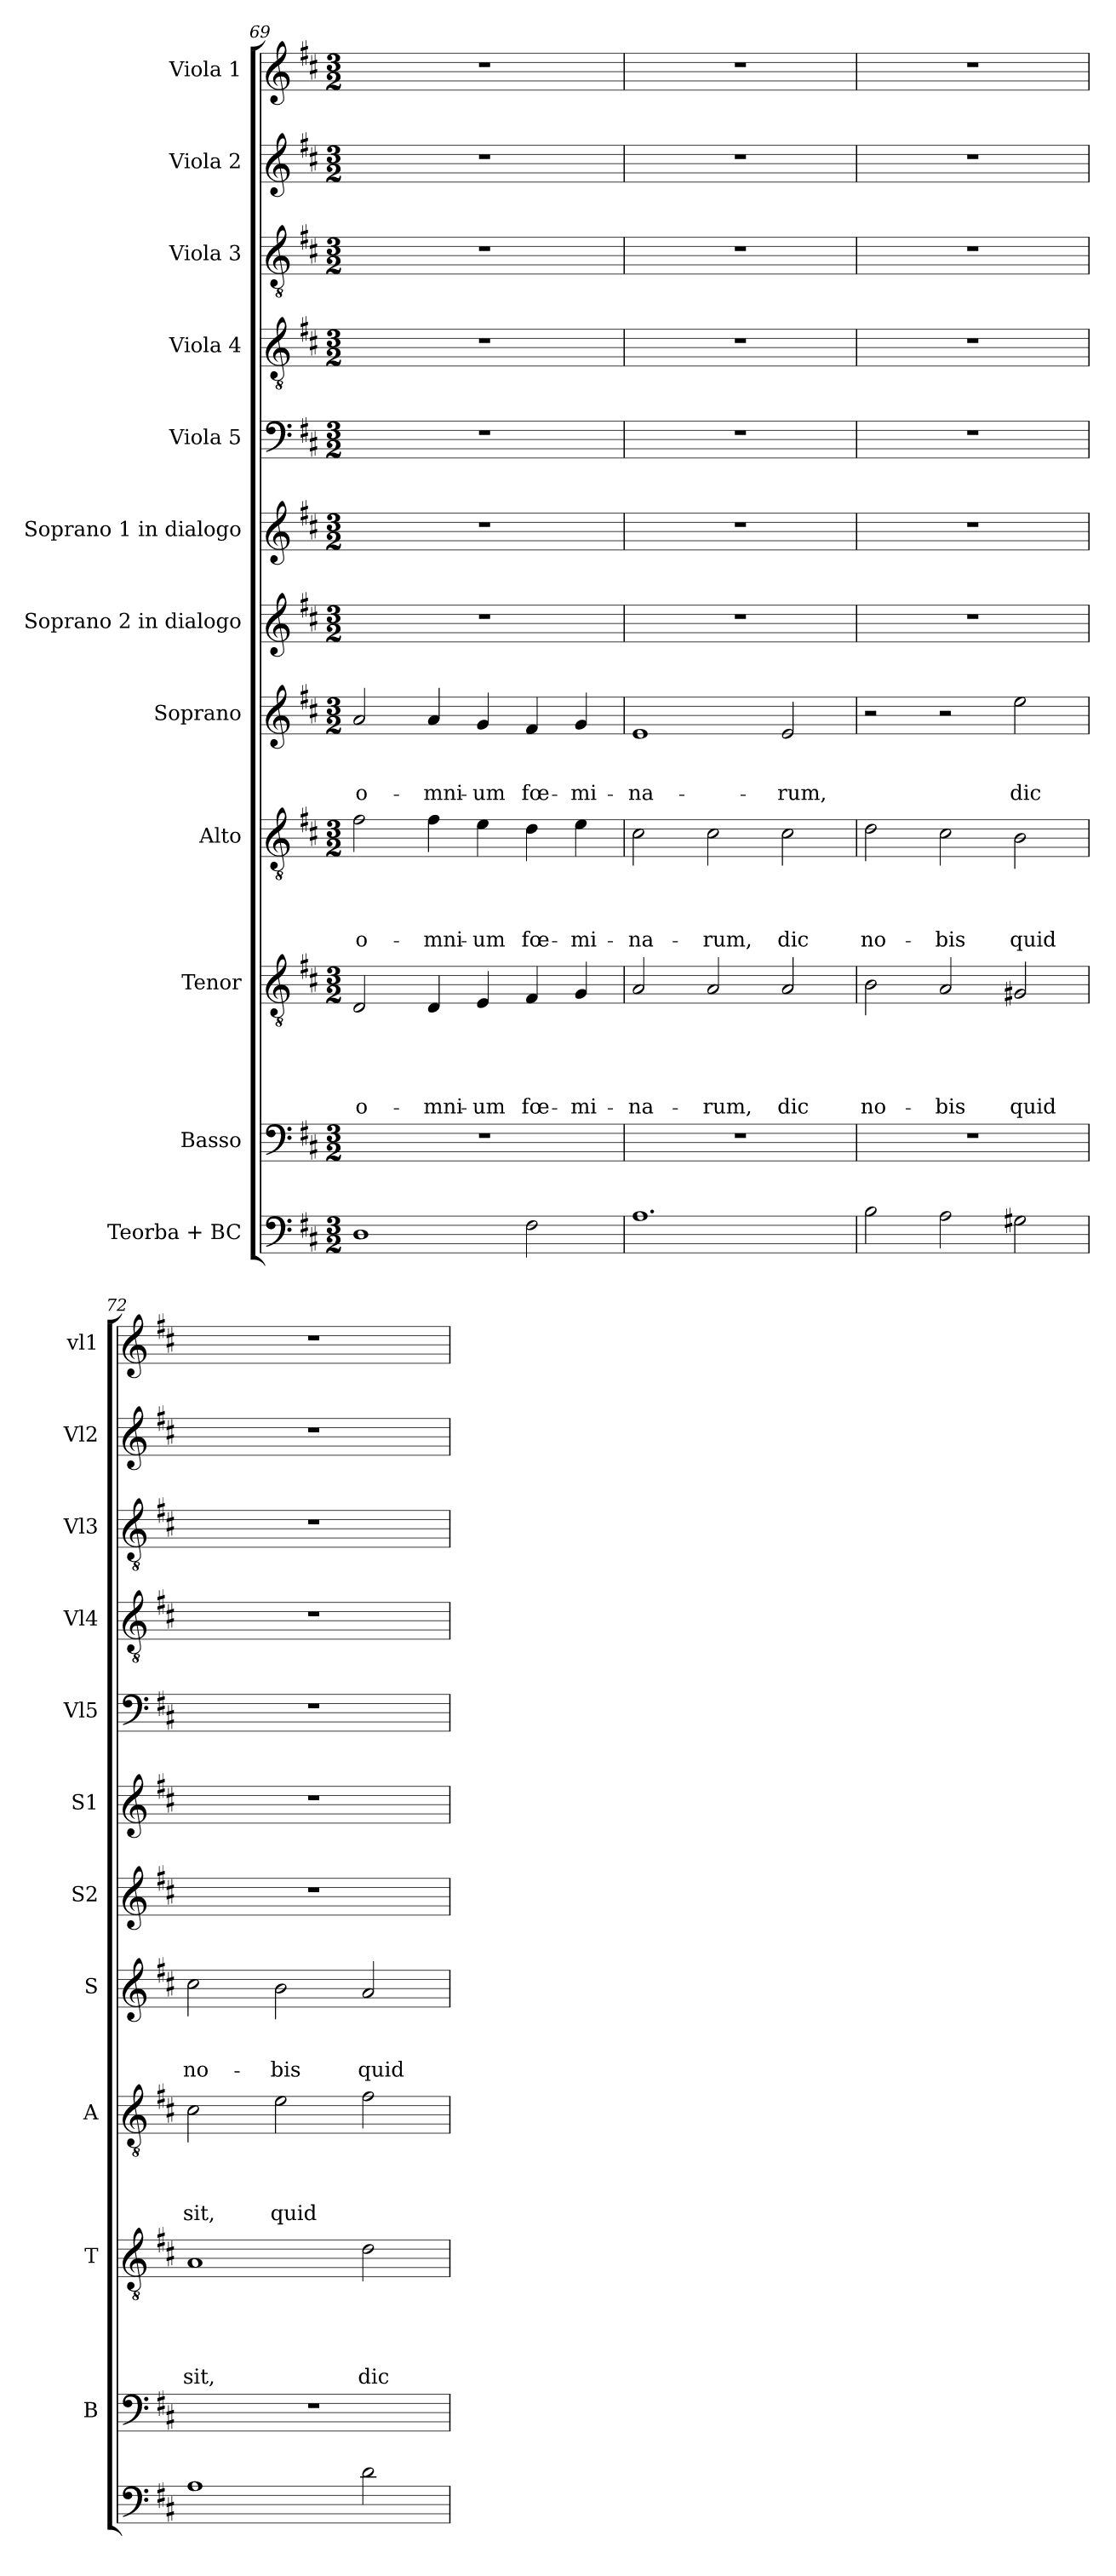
**kern	**kern	**kern	**text	**text	**text	**text	**text	**kern	**text	**text	**text	**text	**kern	**text	**text	**text	**kern	**kern	**kern	**kern	**kern	**kern	**kern
*part12	*part11	*part10	*part10	*part10	*part10	*part10	*part10	*part9	*part9	*part9	*part9	*part9	*part8	*part8	*part8	*part8	*part7	*part6	*part5	*part4	*part3	*part2	*part1
*staff12	*staff11	*staff10	*staff10	*staff10	*staff10	*staff10	*staff10	*staff9	*staff9	*staff9	*staff9	*staff9	*staff8	*staff8	*staff8	*staff8	*staff7	*staff6	*staff5	*staff4	*staff3	*staff2	*staff1
*I"Teorba + BC	*I"Basso	*I"Tenor	*	*	*	*	*	*I"Alto	*	*	*	*	*I"Soprano	*	*	*	*I"Soprano 2 in dialogo	*I"Soprano 1 in dialogo	*I"Viola 5	*I"Viola 4	*I"Viola 3	*I"Viola 2	*I"Viola 1
*	*I'B	*I'T	*	*	*	*	*	*I'A	*	*	*	*	*I'S	*	*	*	*I'S2	*I'S1	*I'Vl5	*I'Vl4	*I'Vl3	*I'Vl2	*I'vl1
*clefF4	*clefF4	*clefGv2	*	*	*	*	*	*clefGv2	*	*	*	*	*clefG2	*	*	*	*clefG2	*clefG2	*clefF4	*clefGv2	*clefGv2	*clefG2	*clefG2
*k[f#c#]	*k[f#c#]	*k[f#c#]	*	*	*	*	*	*k[f#c#]	*	*	*	*	*k[f#c#]	*	*	*	*k[f#c#]	*k[f#c#]	*k[f#c#]	*k[f#c#]	*k[f#c#]	*k[f#c#]	*k[f#c#]
*D:	*D:	*D:	*	*	*	*	*	*D:	*	*	*	*	*D:	*	*	*	*D:	*D:	*D:	*D:	*D:	*D:	*D:
*M3/2	*M3/2	*M3/2	*	*	*	*	*	*M3/2	*	*	*	*	*M3/2	*	*	*	*M3/2	*M3/2	*M3/2	*M3/2	*M3/2	*M3/2	*M3/2
=69	=69	=69	=69	=69	=69	=69	=69	=69	=69	=69	=69	=69	=69	=69	=69	=69	=69	=69	=69	=69	=69	=69	=69
!	!	!	!	!	!	!	!LO:LY:b	!	!	!	!	!LO:LY:b	!	!	!	!LO:LY:b	!	!	!	!	!	!	!
1D	1.r	2D/	.	.	.	.	o-	2f#\	.	.	.	o-	2a/	.	.	o-	1.r	1.r	1.r	1.r	1.r	1.r	1.r
!	!	!	!	!	!	!	!LO:LY:b	!	!	!	!	!LO:LY:b	!	!	!	!LO:LY:b	!	!	!	!	!	!	!
.	.	4D/	.	.	.	.	-mni-	4f#\	.	.	.	-mni-	4a/	.	.	-mni-	.	.	.	.	.	.	.
!	!	!	!	!	!	!	!LO:LY:b	!	!	!	!	!LO:LY:b	!	!	!	!LO:LY:b	!	!	!	!	!	!	!
.	.	4E/	.	.	.	.	-um	4e\	.	.	.	-um	4g/	.	.	-um	.	.	.	.	.	.	.
!	!	!	!	!	!	!	!LO:LY:b	!	!	!	!	!LO:LY:b	!	!	!	!LO:LY:b	!	!	!	!	!	!	!
2F#\	.	4F#/	.	.	.	.	fœ-	4d\	.	.	.	fœ-	4f#/	.	.	fœ-	.	.	.	.	.	.	.
!	!	!	!	!	!	!	!LO:LY:b	!	!	!	!	!LO:LY:b	!	!	!	!LO:LY:b	!	!	!	!	!	!	!
.	.	4G/	.	.	.	.	-mi-	4e\	.	.	.	-mi-	4g/	.	.	-mi-	.	.	.	.	.	.	.
!!LO:PB:g=z
=70	=70	=70	=70	=70	=70	=70	=70	=70	=70	=70	=70	=70	=70	=70	=70	=70	=70	=70	=70	=70	=70	=70	=70
!	!	!	!	!	!	!	!LO:LY:b	!	!	!	!	!LO:LY:b	!	!	!	!LO:LY:b	!	!	!	!	!	!	!
1.A	1.r	2A/	.	.	.	.	-na-	2c#\	.	.	.	-na-	1e	.	.	-na-	1.r	1.r	1.r	1.r	1.r	1.r	1.r
!	!	!	!	!	!	!	!LO:LY:b	!	!	!	!	!LO:LY:b	!	!	!	!	!	!	!	!	!	!	!
.	.	2A/	.	.	.	.	-rum,	2c#\	.	.	.	-rum,	.	.	.	.	.	.	.	.	.	.	.
!	!	!	!	!	!	!	!LO:LY:b	!	!	!	!	!LO:LY:b	!	!	!	!LO:LY:b	!	!	!	!	!	!	!
.	.	2A/	.	.	.	.	dic	2c#\	.	.	.	dic	2e/	.	.	-rum,	.	.	.	.	.	.	.
=71	=71	=71	=71	=71	=71	=71	=71	=71	=71	=71	=71	=71	=71	=71	=71	=71	=71	=71	=71	=71	=71	=71	=71
!	!	!	!	!	!	!	!LO:LY:b	!	!	!	!	!LO:LY:b	!	!	!	!	!	!	!	!	!	!	!
2B\	1.r	2B\	.	.	.	.	no-	2d\	.	.	.	no-	2r	.	.	.	1.r	1.r	1.r	1.r	1.r	1.r	1.r
!	!	!	!	!	!	!	!LO:LY:b	!	!	!	!	!LO:LY:b	!	!	!	!	!	!	!	!	!	!	!
2A\	.	2A/	.	.	.	.	-bis	2c#\	.	.	.	-bis	2r	.	.	.	.	.	.	.	.	.	.
!	!	!	!	!	!	!	!LO:LY:b	!	!	!	!	!LO:LY:b	!	!	!	!LO:LY:b	!	!	!	!	!	!	!
2G#X\	.	2G#X/	.	.	.	.	quid	2B\	.	.	.	quid	2ee\	.	.	dic	.	.	.	.	.	.	.
=72	=72	=72	=72	=72	=72	=72	=72	=72	=72	=72	=72	=72	=72	=72	=72	=72	=72	=72	=72	=72	=72	=72	=72
!	!	!	!	!	!	!	!LO:LY:b	!	!	!	!	!LO:LY:b	!	!	!	!LO:LY:b	!	!	!	!	!	!	!
1A	1.r	1A	.	.	.	.	sit,	2c#\	.	.	.	sit,	2cc#\	.	.	no-	1.r	1.r	1.r	1.r	1.r	1.r	1.r
!	!	!	!	!	!	!	!	!	!	!	!	!LO:LY:b	!	!	!	!LO:LY:b	!	!	!	!	!	!	!
.	.	.	.	.	.	.	.	2e\	.	.	.	quid	2b\	.	.	-bis	.	.	.	.	.	.	.
!	!	!	!	!	!	!	!LO:LY:b	!	!	!	!	!	!	!	!	!LO:LY:b	!	!	!	!	!	!	!
2d\	.	2d\	.	.	.	.	dic	2f#\	.	.	.	.	2a/	.	.	quid	.	.	.	.	.	.	.
=	=	=	=	=	=	=	=	=	=	=	=	=	=	=	=	=	=	=	=	=	=	=	=
*-	*-	*-	*-	*-	*-	*-	*-	*-	*-	*-	*-	*-	*-	*-	*-	*-	*-	*-	*-	*-	*-	*-	*-
